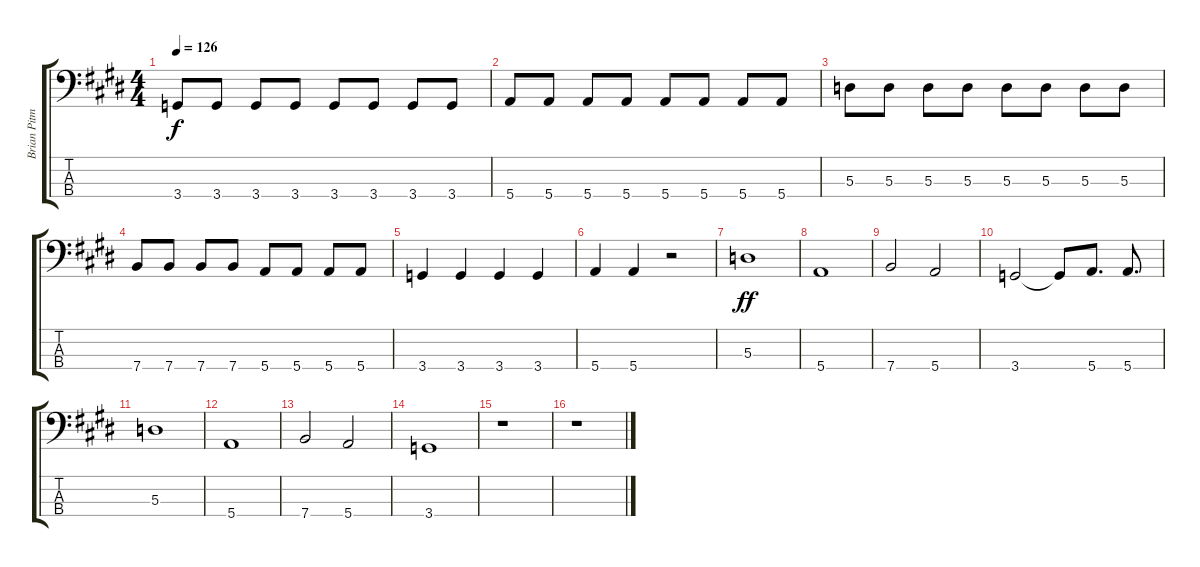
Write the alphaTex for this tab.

\track ("Brian Pitman" "Brian Pitm") {instrument electricbassfinger}
\staff {score tabs}
\tuning (G2 D2 A1 E1) {hide}
\ts (4 4)
\tempo 126
\clef f4
\ks e
3.4.8{dy f} 3.4.8 3.4.8 3.4.8 3.4.8 3.4.8 3.4.8 3.4.8 |
\ks c#minor
5.4.8 5.4.8 5.4.8 5.4.8 5.4.8 5.4.8 5.4.8 5.4.8 |
5.3.8 5.3.8 5.3.8 5.3.8 5.3.8 5.3.8 5.3.8 5.3.8 |
7.4.8 7.4.8 7.4.8 7.4.8 5.4.8 5.4.8 5.4.8 5.4.8 |
\ks e
3.4.4 3.4.4 3.4.4 3.4.4 |
\ks c#minor
5.4.4 5.4.4 r.2 |
5.3.1{dy ff} |
5.4.1 |
\ks e
7.4.2 5.4.2 |
\ks c#minor
3.4.2 3.4{t}.8 5.4.8{d} 5.4.8{d} |
5.3.1 |
5.4.1 |
\ks e
7.4.2 5.4.2 |
\ks c#minor
3.4.1 |
r.1 |
r.1
